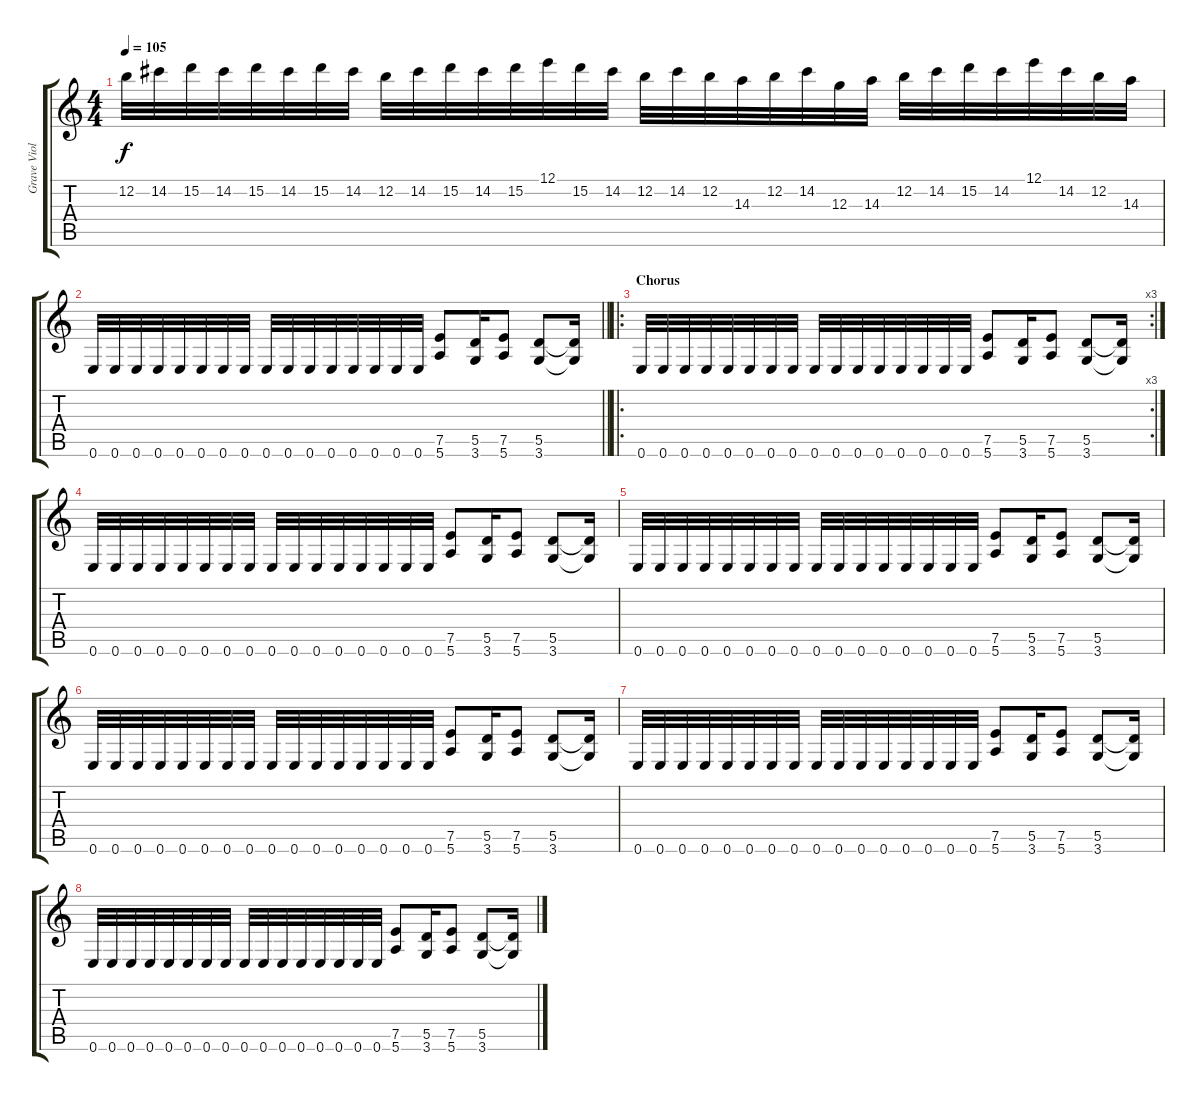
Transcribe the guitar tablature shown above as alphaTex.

\track ("Grave Violator" "Grave Viol") {instrument distortionguitar}
\staff {score tabs}
\tuning (E4 B3 G3 D3 A2 E2) {hide}
\ts (4 4)
\tempo 105
\clef g2
\ks c
12.2.32{dy f} 14.2.32 15.2.32 14.2.32 15.2.32 14.2.32 15.2.32 14.2.32 12.2.32 14.2.32 15.2.32 14.2.32 15.2.32 12.1.32 15.2.32 14.2.32 12.2.32 14.2.32 12.2.32 14.3.32 12.2.32 14.2.32 12.3.32 14.3.32 12.2.32 14.2.32 15.2.32 14.2.32 12.1.32 14.2.32 12.2.32 14.3.32 |
\barLineRight lightlight
0.6.32 0.6.32 0.6.32 0.6.32 0.6.32 0.6.32 0.6.32 0.6.32 0.6.32 0.6.32 0.6.32 0.6.32 0.6.32 0.6.32 0.6.32 0.6.32 (7.5 5.6).8 (5.5 3.6).16 (7.5 5.6).8 (5.5 3.6).8 (5.5{t} 3.6{t}).16 |
\ro
\rc 3
\section ("" "Chorus")
0.6.32 0.6.32 0.6.32 0.6.32 0.6.32 0.6.32 0.6.32 0.6.32 0.6.32 0.6.32 0.6.32 0.6.32 0.6.32 0.6.32 0.6.32 0.6.32 (7.5 5.6).8 (5.5 3.6).16 (7.5 5.6).8 (5.5 3.6).8 (5.5{t} 3.6{t}).16 |
0.6.32 0.6.32 0.6.32 0.6.32 0.6.32 0.6.32 0.6.32 0.6.32 0.6.32 0.6.32 0.6.32 0.6.32 0.6.32 0.6.32 0.6.32 0.6.32 (7.5 5.6).8 (5.5 3.6).16 (7.5 5.6).8 (5.5 3.6).8 (5.5{t} 3.6{t}).16 |
0.6.32 0.6.32 0.6.32 0.6.32 0.6.32 0.6.32 0.6.32 0.6.32 0.6.32 0.6.32 0.6.32 0.6.32 0.6.32 0.6.32 0.6.32 0.6.32 (7.5 5.6).8 (5.5 3.6).16 (7.5 5.6).8 (5.5 3.6).8 (5.5{t} 3.6{t}).16 |
0.6.32 0.6.32 0.6.32 0.6.32 0.6.32 0.6.32 0.6.32 0.6.32 0.6.32 0.6.32 0.6.32 0.6.32 0.6.32 0.6.32 0.6.32 0.6.32 (7.5 5.6).8 (5.5 3.6).16 (7.5 5.6).8 (5.5 3.6).8 (5.5{t} 3.6{t}).16 |
0.6.32 0.6.32 0.6.32 0.6.32 0.6.32 0.6.32 0.6.32 0.6.32 0.6.32 0.6.32 0.6.32 0.6.32 0.6.32 0.6.32 0.6.32 0.6.32 (7.5 5.6).8 (5.5 3.6).16 (7.5 5.6).8 (5.5 3.6).8 (5.5{t} 3.6{t}).16 |
0.6.32 0.6.32 0.6.32 0.6.32 0.6.32 0.6.32 0.6.32 0.6.32 0.6.32 0.6.32 0.6.32 0.6.32 0.6.32 0.6.32 0.6.32 0.6.32 (7.5 5.6).8 (5.5 3.6).16 (7.5 5.6).8 (5.5 3.6).8 (5.5{t} 3.6{t}).16
